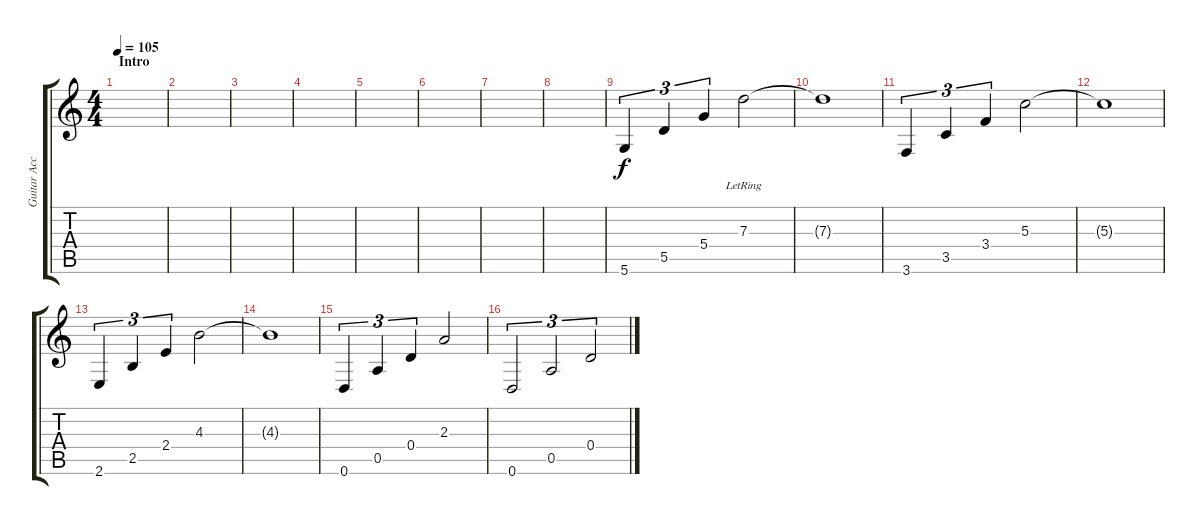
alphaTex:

\track ("Guitar Accoustic" "Guitar Acc") {instrument acousticguitarsteel}
\staff {score tabs}
\tuning (E4 B3 G3 D3 A2 D2) {hide}
\ts (4 4)
\section ("" "Intro")
\tempo 105
\clef g2
\ks c
|
|
|
|
|
|
|
|
5.6.4{tu (3 2)} 5.5.4{tu (3 2)} 5.4.4{tu (3 2)} 7.3{lr}.2 |
7.3{t}.1 |
3.6.4{tu (3 2)} 3.5.4{tu (3 2)} 3.4.4{tu (3 2)} 5.3.2 |
5.3{t}.1 |
2.6.4{tu (3 2)} 2.5.4{tu (3 2)} 2.4.4{tu (3 2)} 4.3.2 |
4.3{t}.1 |
0.6.4{tu (3 2)} 0.5.4{tu (3 2)} 0.4.4{tu (3 2)} 2.3.2 |
0.6.2{tu (3 2)} 0.5.2{tu (3 2)} 0.4.2{tu (3 2)}
